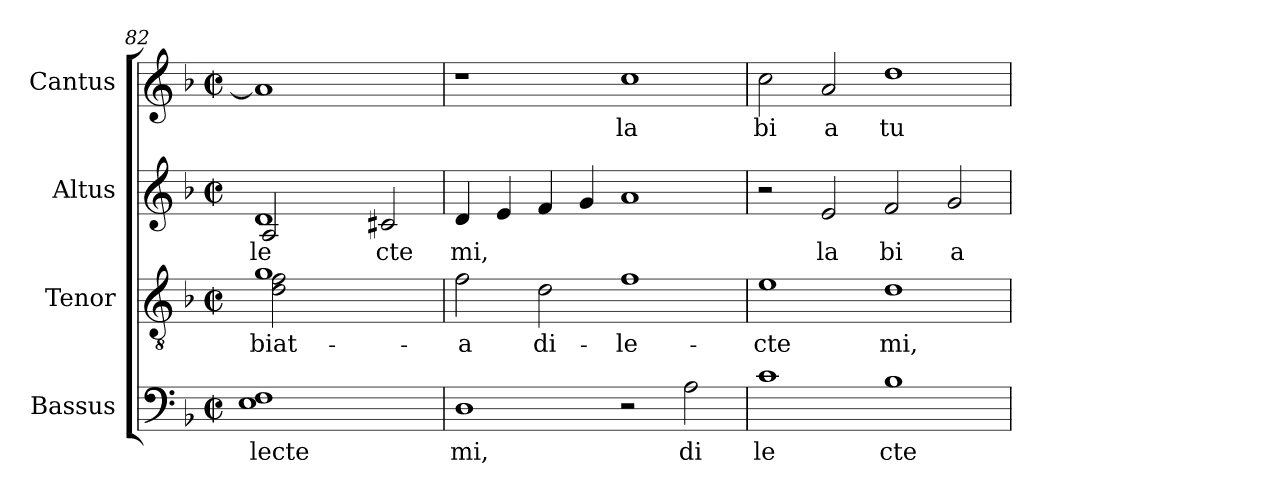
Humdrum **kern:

**kern	**text	**kern	**text	**kern	**text	**kern	**text
*part4	*part4	*part3	*part3	*part2	*part2	*part1	*part1
*staff4	*staff4	*staff3	*staff3	*staff2	*staff2	*staff1	*staff1
*I"Bassus	*	*I"Tenor	*	*I"Altus	*	*I"Cantus	*
*clefF4	*	*clefGv2	*	*clefG2	*	*clefG2	*
*k[b-]	*	*k[b-]	*	*k[b-]	*	*k[b-]	*
*F:	*	*F:	*	*F:	*	*F:	*
*M2/2	*	*M2/2	*	*M2/2	*	*M2/2	*
*met(c|)	*	*met(c|)	*	*met(c|)	*	*met(c|)	*
=82	=82	=82	=82	=82	=82	=82	=82
!	!LO:LY:b:cj	!	!LO:LY:b:cj	!	!LO:LY:b:cj	!	!LO:LY:b:cj
*	*	*^	*	*^	*	*	*
1F 1E	lecte	1g	2f\ 2d\	-biat-	1d	2A/	le	1a]	.
.	.	.	2ryy	.	.	1ryy	.	.	.
!	!	!	!	!	!	!	!LO:LY:b:cj	!	!
2ryy	.	2ryy	2ryy	.	2c#/	.	cte	2ryy	.
*	*	*	*	*	*v	*v	*	*	*
=83	=83	=83	=83	=83	=83	=83	=83	=83
!	!LO:LY:b:cj	!	!	!LO:LY:b:cj	!	!LO:LY:b:cj	!	!
*	*	*v	*v	*	*	*	*	*
1D	mi,	2f\	-a	4d/	mi,	1r	.
!	!	!	!	!	!LO:LY:b:cj	!	!
.	.	.	.	4e/	.	.	.
!	!	!	!LO:LY:b:cj	!	!LO:LY:b:cj	!	!
.	.	2d\	di-	4f/	.	.	.
!	!	!	!	!	!LO:LY:b:cj	!	!
.	.	.	.	4g/	.	.	.
!	!	!	!LO:LY:b:cj	!	!LO:LY:b:cj	!	!LO:LY:b:cj
2r	.	1f	-le-	1a	.	1cc	la
!	!LO:LY:b:cj	!	!	!	!	!	!
2A\	di	.	.	.	.	.	.
=84	=84	=84	=84	=84	=84	=84	=84
!	!LO:LY:b:cj	!	!LO:LY:b:cj	!	!	!	!LO:LY:b:cj
1c	le	1e	-cte	2r	.	2cc\	bi
!	!	!	!	!	!LO:LY:b:cj	!	!LO:LY:b:cj
.	.	.	.	2e/	la	2a/	a
!	!LO:LY:b:cj	!	!LO:LY:b:cj	!	!LO:LY:b:cj	!	!LO:LY:b:cj
1B-	cte	1d	mi,	2f/	bi	1dd	tu
!	!	!	!	!	!LO:LY:b:cj	!	!
.	.	.	.	2g/	a	.	.
=	=	=	=	=	=	=	=
*-	*-	*-	*-	*-	*-	*-	*-
